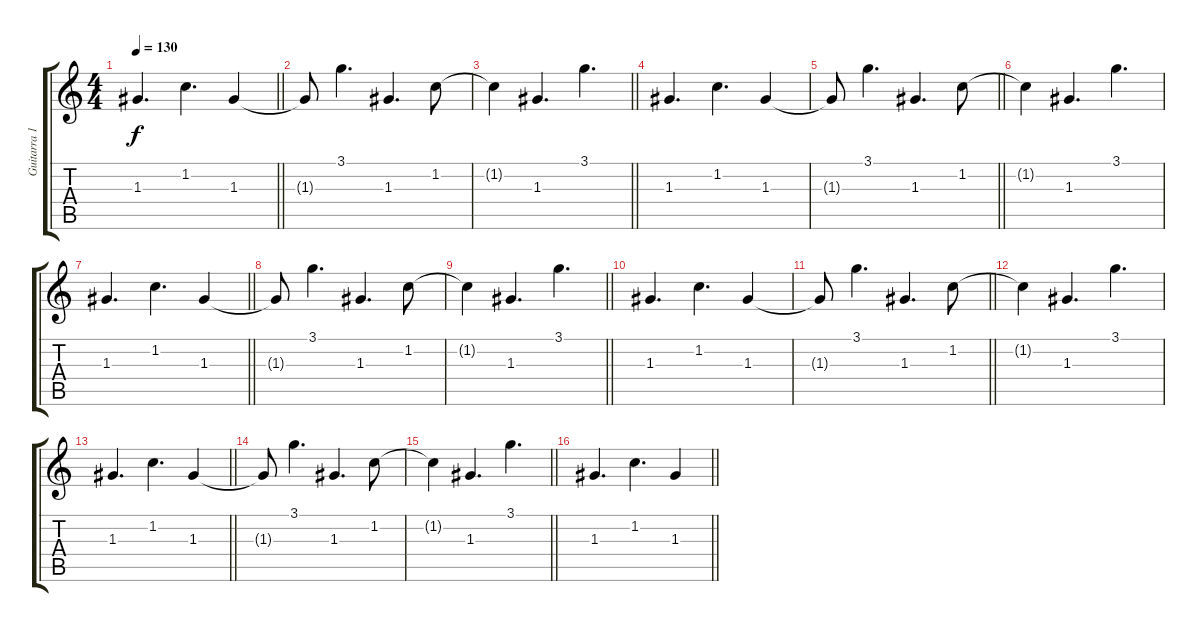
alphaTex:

\track ("Guitarra 1" "Guitarra 1") {instrument distortionguitar}
\staff {score tabs}
\tuning (E4 B3 G3 D3 A2 E2) {hide}
\ts (4 4)
\section ("" "")
\tempo 130
\clef g2
\barLineRight lightlight
\ks c
1.3.4{d dy f volume 8 instrument electricguitarclean} 1.2.4{d} 1.3.4 |
1.3{t}.8 3.1.4{d} 1.3.4{d} 1.2.8 |
\barLineRight lightlight
1.2{t}.4 1.3.4{d} 3.1.4{d} |
1.3.4{d} 1.2.4{d} 1.3.4 |
\barLineRight lightlight
1.3{t}.8 3.1.4{d} 1.3.4{d} 1.2.8 |
1.2{t}.4 1.3.4{d} 3.1.4{d} |
\barLineRight lightlight
1.3.4{d} 1.2.4{d} 1.3.4 |
1.3{t}.8 3.1.4{d} 1.3.4{d} 1.2.8 |
\barLineRight lightlight
1.2{t}.4 1.3.4{d} 3.1.4{d} |
1.3.4{d} 1.2.4{d} 1.3.4 |
\barLineRight lightlight
1.3{t}.8 3.1.4{d} 1.3.4{d} 1.2.8 |
1.2{t}.4 1.3.4{d} 3.1.4{d} |
\barLineRight lightlight
1.3.4{d} 1.2.4{d} 1.3.4 |
1.3{t}.8 3.1.4{d} 1.3.4{d} 1.2.8 |
\barLineRight lightlight
1.2{t}.4 1.3.4{d} 3.1.4{d} |
\barLineRight lightlight
1.3.4{d} 1.2.4{d} 1.3.4
